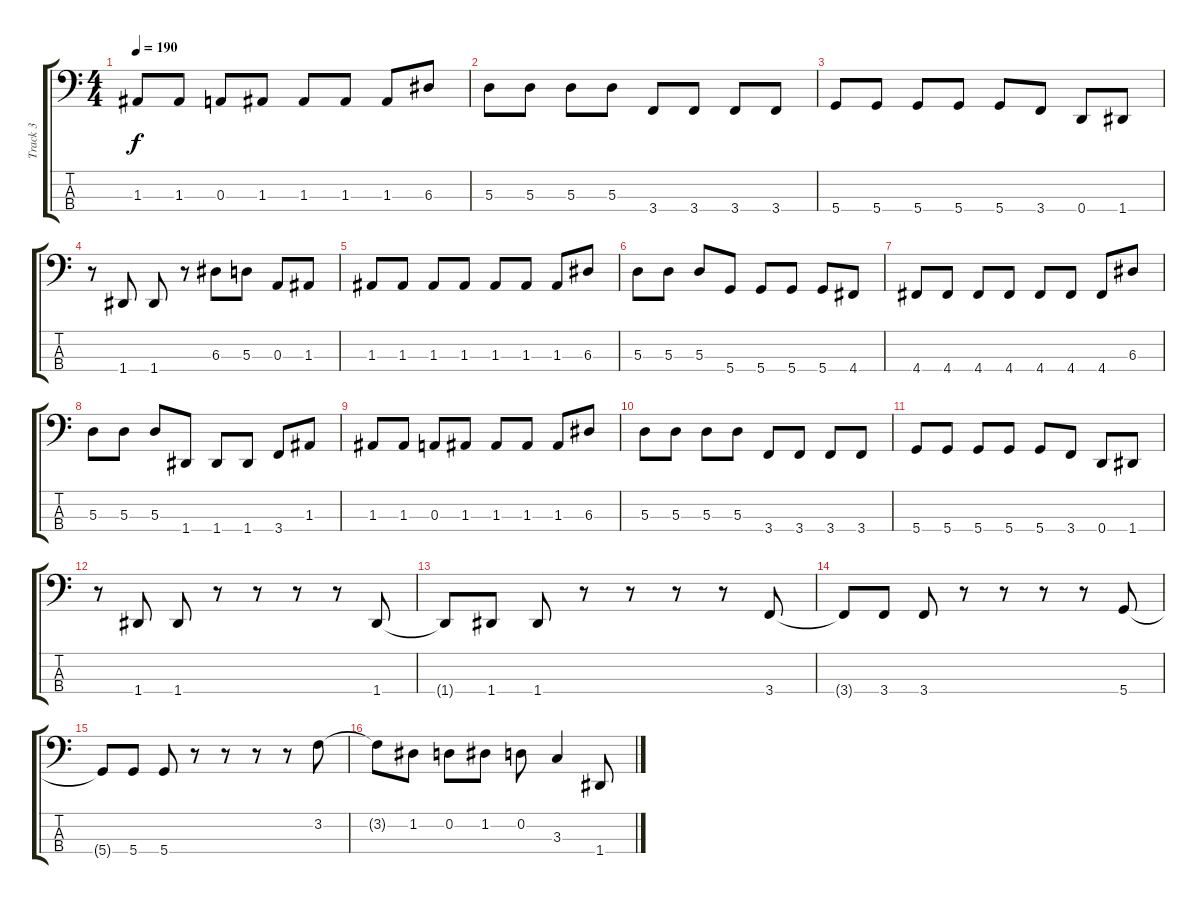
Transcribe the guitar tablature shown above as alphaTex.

\track ("Track 3" "Track 3") {instrument electricbassfinger}
\staff {score tabs}
\tuning (G2 D2 A1 D1) {hide}
\ts (4 4)
\tempo 190
\clef f4
\ks c
1.3.8{dy f} 1.3.8 0.3.8 1.3.8 1.3.8 1.3.8 1.3.8 6.3.8 |
5.3.8 5.3.8 5.3.8 5.3.8 3.4.8 3.4.8 3.4.8 3.4.8 |
5.4.8 5.4.8 5.4.8 5.4.8 5.4.8 3.4.8 0.4.8 1.4.8 |
r.8 1.4.8 1.4.8 r.8 6.3.8 5.3.8 0.3.8 1.3.8 |
1.3.8 1.3.8 1.3.8 1.3.8 1.3.8 1.3.8 1.3.8 6.3.8 |
5.3.8 5.3.8 5.3.8 5.4.8 5.4.8 5.4.8 5.4.8 4.4.8 |
4.4.8 4.4.8 4.4.8 4.4.8 4.4.8 4.4.8 4.4.8 6.3.8 |
5.3.8 5.3.8 5.3.8 1.4.8 1.4.8 1.4.8 3.4.8 1.3.8 |
1.3.8 1.3.8 0.3.8 1.3.8 1.3.8 1.3.8 1.3.8 6.3.8 |
5.3.8 5.3.8 5.3.8 5.3.8 3.4.8 3.4.8 3.4.8 3.4.8 |
5.4.8 5.4.8 5.4.8 5.4.8 5.4.8 3.4.8 0.4.8 1.4.8 |
r.8 1.4.8 1.4.8 r.8 r.8 r.8 r.8 1.4.8 |
1.4{t}.8 1.4.8 1.4.8 r.8 r.8 r.8 r.8 3.4.8 |
3.4{t}.8 3.4.8 3.4.8 r.8 r.8 r.8 r.8 5.4.8 |
5.4{t}.8 5.4.8 5.4.8 r.8 r.8 r.8 r.8 3.2.8 |
3.2{t}.8 1.2.8 0.2.8 1.2.8 0.2.8 3.3.4 1.4.8
